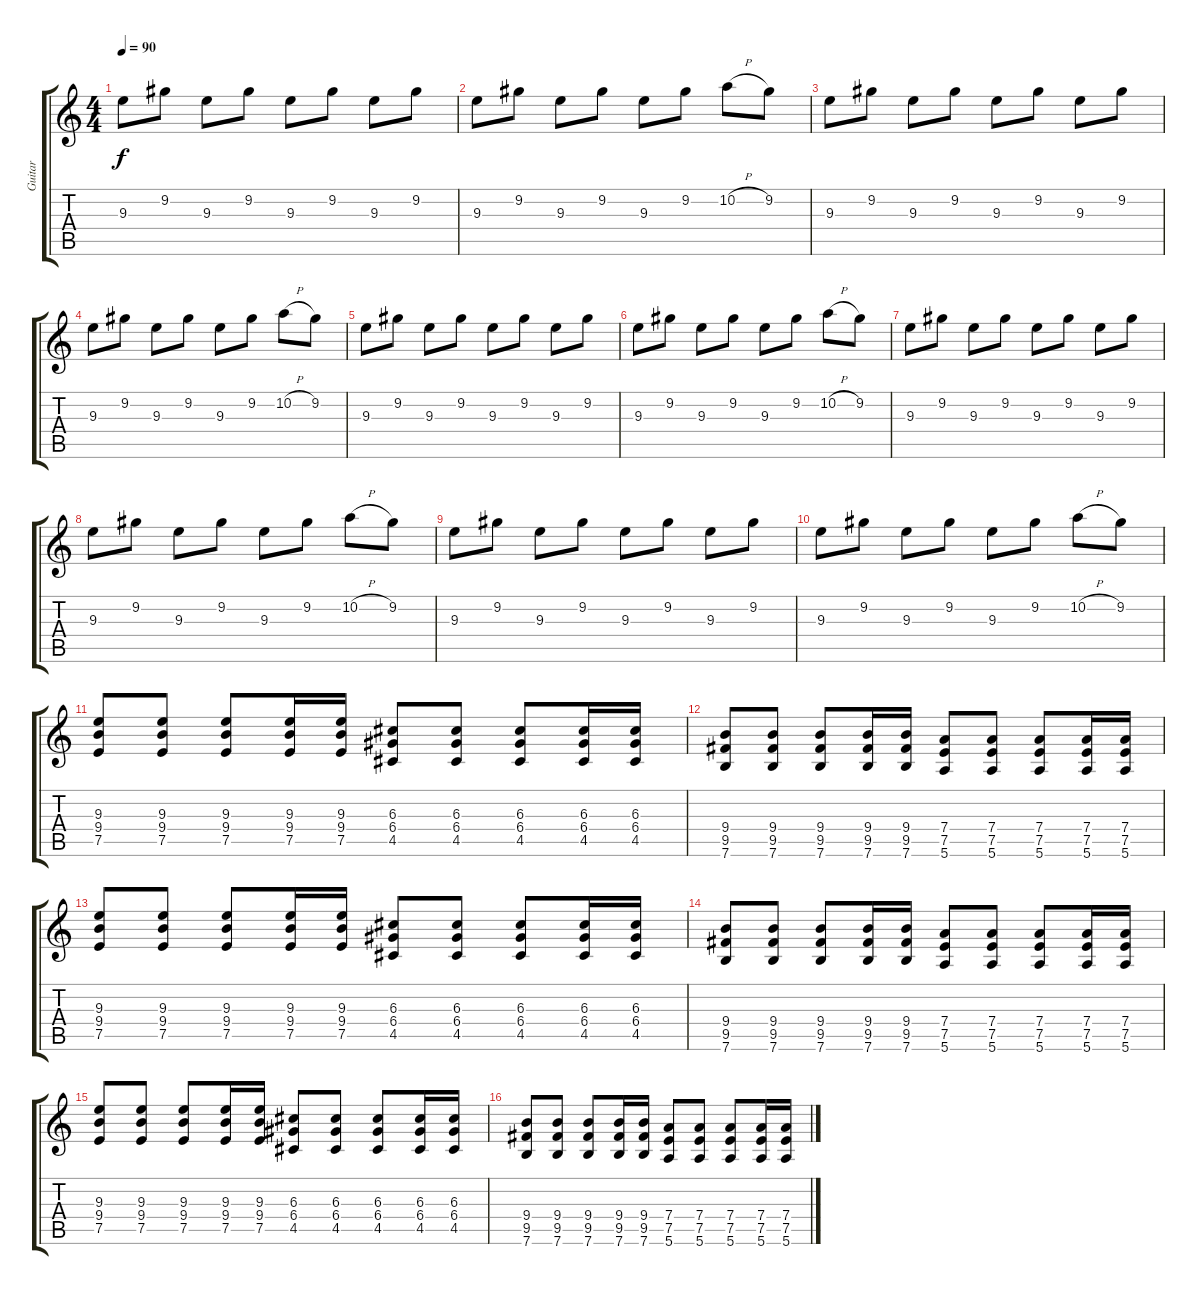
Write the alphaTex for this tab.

\track ("Guitar" "Guitar") {instrument electricguitarclean}
\staff {score tabs}
\tuning (E4 B3 G3 D3 A2 E2) {hide}
\ts (4 4)
\tempo 90
\clef g2
\ks c
9.3.8{dy f} 9.2.8 9.3.8 9.2.8 9.3.8 9.2.8 9.3.8 9.2.8 |
9.3.8 9.2.8 9.3.8 9.2.8 9.3.8 9.2.8 10.2{h}.8 9.2.8 |
9.3.8{volume 11} 9.2.8 9.3.8 9.2.8 9.3.8 9.2.8 9.3.8 9.2.8 |
9.3.8 9.2.8 9.3.8 9.2.8 9.3.8 9.2.8 10.2{h}.8 9.2.8 |
9.3.8 9.2.8 9.3.8 9.2.8 9.3.8 9.2.8 9.3.8 9.2.8 |
9.3.8 9.2.8 9.3.8 9.2.8 9.3.8 9.2.8 10.2{h}.8 9.2.8 |
9.3.8 9.2.8 9.3.8 9.2.8 9.3.8 9.2.8 9.3.8 9.2.8 |
9.3.8 9.2.8 9.3.8 9.2.8 9.3.8 9.2.8 10.2{h}.8 9.2.8 |
9.3.8 9.2.8 9.3.8 9.2.8 9.3.8 9.2.8 9.3.8 9.2.8 |
9.3.8 9.2.8 9.3.8 9.2.8 9.3.8 9.2.8 10.2{h}.8 9.2.8 |
(9.3 9.4 7.5).8{volume 13 instrument distortionguitar} (9.3 9.4 7.5).8 (9.3 9.4 7.5).8 (9.3 9.4 7.5).16 (9.3 9.4 7.5).16 (6.3 6.4 4.5).8 (6.3 6.4 4.5).8 (6.3 6.4 4.5).8 (6.3 6.4 4.5).16 (6.3 6.4 4.5).16 |
(9.4 9.5 7.6).8 (9.4 9.5 7.6).8 (9.4 9.5 7.6).8 (9.4 9.5 7.6).16 (9.4 9.5 7.6).16 (7.4 7.5 5.6).8 (7.4 7.5 5.6).8 (7.4 7.5 5.6).8 (7.4 7.5 5.6).16 (7.4 7.5 5.6).16 |
(9.3 9.4 7.5).8 (9.3 9.4 7.5).8 (9.3 9.4 7.5).8 (9.3 9.4 7.5).16 (9.3 9.4 7.5).16 (6.3 6.4 4.5).8 (6.3 6.4 4.5).8 (6.3 6.4 4.5).8 (6.3 6.4 4.5).16 (6.3 6.4 4.5).16 |
(9.4 9.5 7.6).8 (9.4 9.5 7.6).8 (9.4 9.5 7.6).8 (9.4 9.5 7.6).16 (9.4 9.5 7.6).16 (7.4 7.5 5.6).8 (7.4 7.5 5.6).8 (7.4 7.5 5.6).8 (7.4 7.5 5.6).16 (7.4 7.5 5.6).16 |
(9.3 9.4 7.5).8 (9.3 9.4 7.5).8 (9.3 9.4 7.5).8 (9.3 9.4 7.5).16 (9.3 9.4 7.5).16 (6.3 6.4 4.5).8 (6.3 6.4 4.5).8 (6.3 6.4 4.5).8 (6.3 6.4 4.5).16 (6.3 6.4 4.5).16 |
(9.4 9.5 7.6).8 (9.4 9.5 7.6).8 (9.4 9.5 7.6).8 (9.4 9.5 7.6).16 (9.4 9.5 7.6).16 (7.4 7.5 5.6).8 (7.4 7.5 5.6).8 (7.4 7.5 5.6).8 (7.4 7.5 5.6).16 (7.4 7.5 5.6).16
